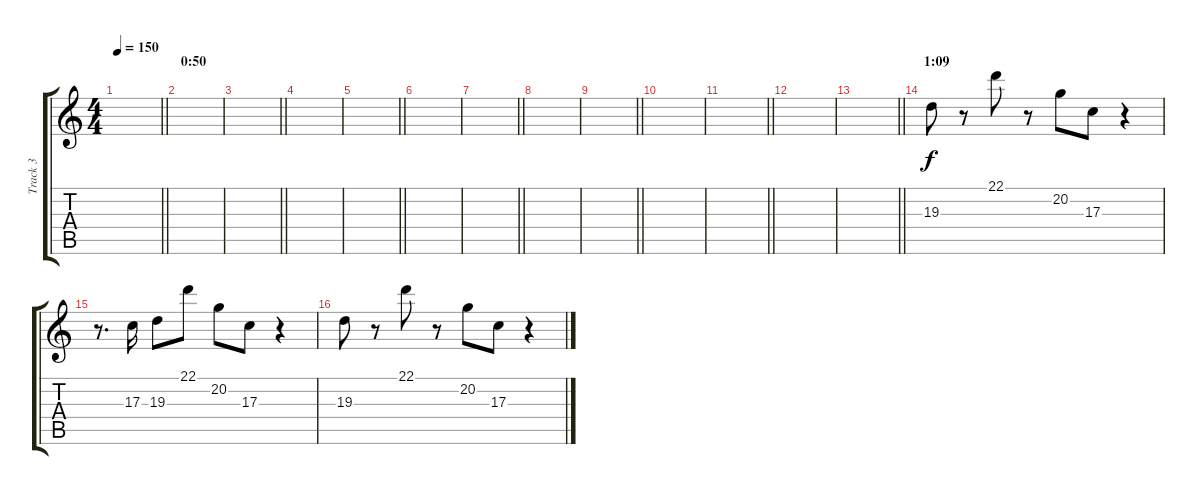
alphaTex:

\track ("Track 3" "Track 3") {instrument lead5charang}
\staff {score tabs}
\tuning (E4 B3 G3 D3 A2 D2) {hide}
\ts (4 4)
\tempo 150
\clef g2
\barLineRight lightlight
\ks c
|
\section ("" "0:50")
|
\barLineRight lightlight
|
|
\barLineRight lightlight
|
|
\barLineRight lightlight
|
|
\barLineRight lightlight
|
|
\barLineRight lightlight
|
|
\barLineRight lightlight
|
\section ("" "1:09")
19.3.8 r.8 22.1.8 r.8 20.2.8 17.3.8 r.4 |
r.8{d} 17.3.16 19.3.8 22.1.8 20.2.8 17.3.8 r.4 |
19.3.8 r.8 22.1.8 r.8 20.2.8 17.3.8 r.4
